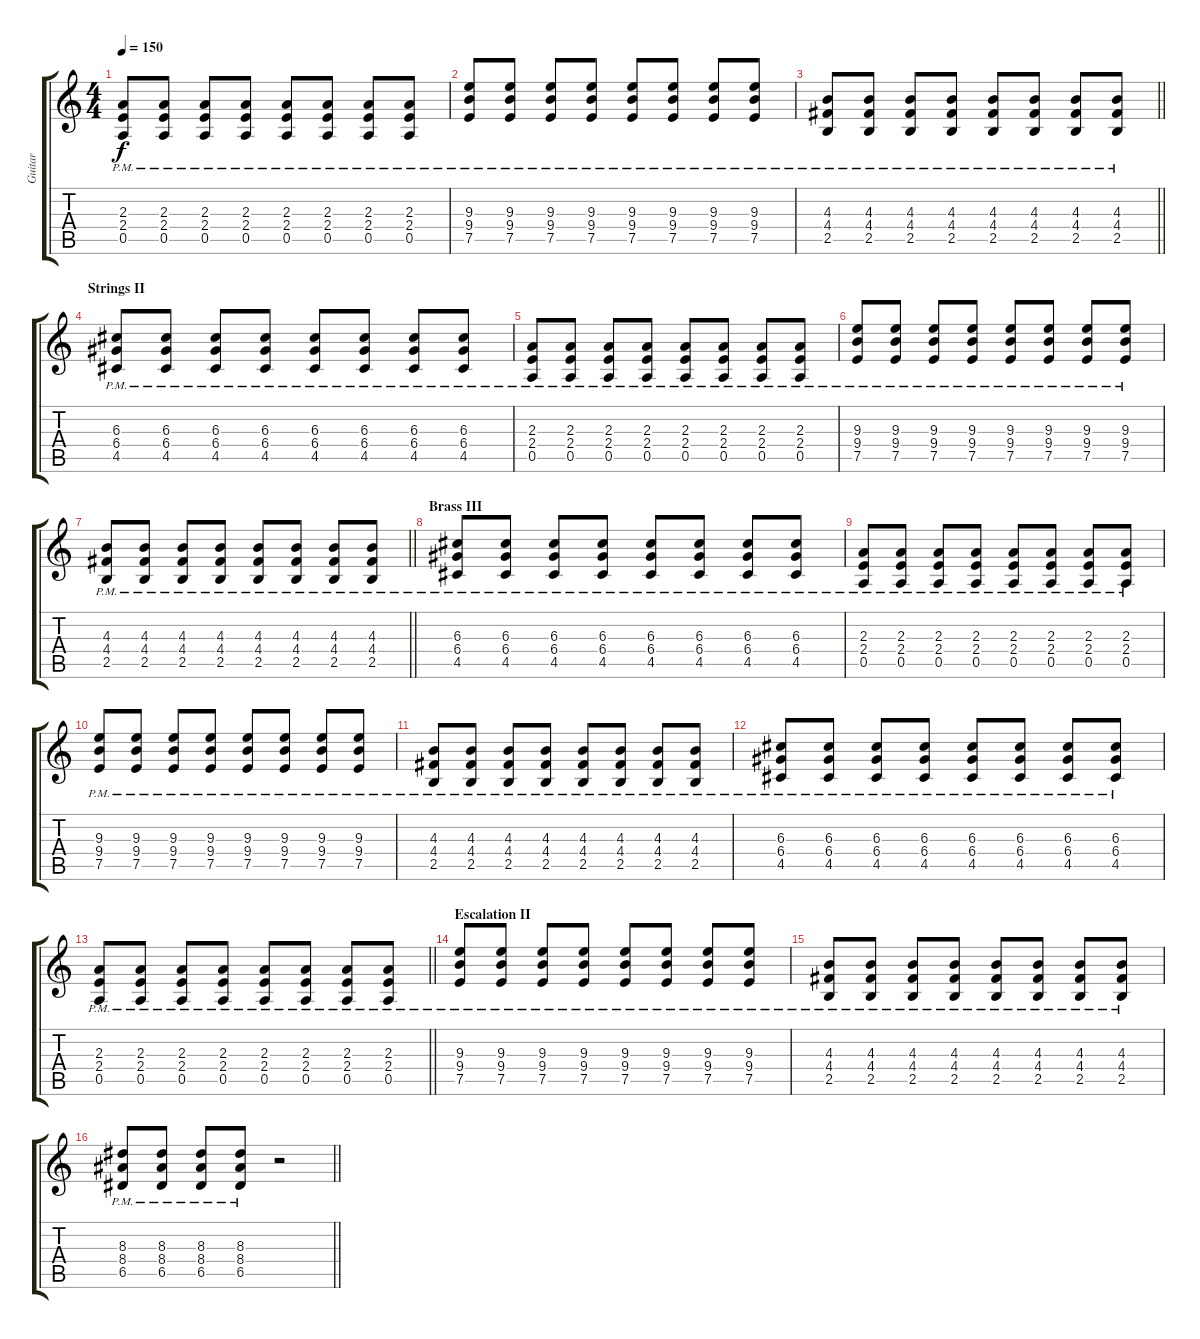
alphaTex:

\track ("Guitar" "Guitar") {instrument acousticguitarsteel}
\staff {score tabs}
\tuning (E4 B3 G3 D3 A2 E2) {hide}
\ts (4 4)
\tempo 150
\clef g2
\ks c
(2.3{pm} 2.4{pm} 0.5{pm}).8{dy f} (2.3{pm} 2.4{pm} 0.5{pm}).8 (2.3{pm} 2.4{pm} 0.5{pm}).8 (2.3{pm} 2.4{pm} 0.5{pm}).8 (2.3{pm} 2.4{pm} 0.5{pm}).8 (2.3{pm} 2.4{pm} 0.5{pm}).8 (2.3{pm} 2.4{pm} 0.5{pm}).8 (2.3{pm} 2.4{pm} 0.5{pm}).8 |
(9.3{pm} 9.4{pm} 7.5{pm}).8 (9.3{pm} 9.4{pm} 7.5{pm}).8 (9.3{pm} 9.4{pm} 7.5{pm}).8 (9.3{pm} 9.4{pm} 7.5{pm}).8 (9.3{pm} 9.4{pm} 7.5{pm}).8 (9.3{pm} 9.4{pm} 7.5{pm}).8 (9.3{pm} 9.4{pm} 7.5{pm}).8 (9.3{pm} 9.4{pm} 7.5{pm}).8 |
\barLineRight lightlight
(4.3{pm} 4.4{pm} 2.5{pm}).8 (4.3{pm} 4.4{pm} 2.5{pm}).8 (4.3{pm} 4.4{pm} 2.5{pm}).8 (4.3{pm} 4.4{pm} 2.5{pm}).8 (4.3{pm} 4.4{pm} 2.5{pm}).8 (4.3{pm} 4.4{pm} 2.5{pm}).8 (4.3{pm} 4.4{pm} 2.5{pm}).8 (4.3{pm} 4.4{pm} 2.5{pm}).8 |
\section ("" "Strings II")
(6.3{pm} 6.4{pm} 4.5{pm}).8 (6.3{pm} 6.4{pm} 4.5{pm}).8 (6.3{pm} 6.4{pm} 4.5{pm}).8 (6.3{pm} 6.4{pm} 4.5{pm}).8 (6.3{pm} 6.4{pm} 4.5{pm}).8 (6.3{pm} 6.4{pm} 4.5{pm}).8 (6.3{pm} 6.4{pm} 4.5{pm}).8 (6.3{pm} 6.4{pm} 4.5{pm}).8 |
(2.3{pm} 2.4{pm} 0.5{pm}).8 (2.3{pm} 2.4{pm} 0.5{pm}).8 (2.3{pm} 2.4{pm} 0.5{pm}).8 (2.3{pm} 2.4{pm} 0.5{pm}).8 (2.3{pm} 2.4{pm} 0.5{pm}).8 (2.3{pm} 2.4{pm} 0.5{pm}).8 (2.3{pm} 2.4{pm} 0.5{pm}).8 (2.3{pm} 2.4{pm} 0.5{pm}).8 |
(9.3{pm} 9.4{pm} 7.5{pm}).8 (9.3{pm} 9.4{pm} 7.5{pm}).8 (9.3{pm} 9.4{pm} 7.5{pm}).8 (9.3{pm} 9.4{pm} 7.5{pm}).8 (9.3{pm} 9.4{pm} 7.5{pm}).8 (9.3{pm} 9.4{pm} 7.5{pm}).8 (9.3{pm} 9.4{pm} 7.5{pm}).8 (9.3{pm} 9.4{pm} 7.5{pm}).8 |
\barLineRight lightlight
(4.3{pm} 4.4{pm} 2.5{pm}).8 (4.3{pm} 4.4{pm} 2.5{pm}).8 (4.3{pm} 4.4{pm} 2.5{pm}).8 (4.3{pm} 4.4{pm} 2.5{pm}).8 (4.3{pm} 4.4{pm} 2.5{pm}).8 (4.3{pm} 4.4{pm} 2.5{pm}).8 (4.3{pm} 4.4{pm} 2.5{pm}).8 (4.3{pm} 4.4{pm} 2.5{pm}).8 |
\section ("" "Brass III")
(6.3{pm} 6.4{pm} 4.5{pm}).8 (6.3{pm} 6.4{pm} 4.5{pm}).8 (6.3{pm} 6.4{pm} 4.5{pm}).8 (6.3{pm} 6.4{pm} 4.5{pm}).8 (6.3{pm} 6.4{pm} 4.5{pm}).8 (6.3{pm} 6.4{pm} 4.5{pm}).8 (6.3{pm} 6.4{pm} 4.5{pm}).8 (6.3{pm} 6.4{pm} 4.5{pm}).8 |
(2.3{pm} 2.4{pm} 0.5{pm}).8 (2.3{pm} 2.4{pm} 0.5{pm}).8 (2.3{pm} 2.4{pm} 0.5{pm}).8 (2.3{pm} 2.4{pm} 0.5{pm}).8 (2.3{pm} 2.4{pm} 0.5{pm}).8 (2.3{pm} 2.4{pm} 0.5{pm}).8 (2.3{pm} 2.4{pm} 0.5{pm}).8 (2.3{pm} 2.4{pm} 0.5{pm}).8 |
(9.3{pm} 9.4{pm} 7.5{pm}).8 (9.3{pm} 9.4{pm} 7.5{pm}).8 (9.3{pm} 9.4{pm} 7.5{pm}).8 (9.3{pm} 9.4{pm} 7.5{pm}).8 (9.3{pm} 9.4{pm} 7.5{pm}).8 (9.3{pm} 9.4{pm} 7.5{pm}).8 (9.3{pm} 9.4{pm} 7.5{pm}).8 (9.3{pm} 9.4{pm} 7.5{pm}).8 |
(4.3{pm} 4.4{pm} 2.5{pm}).8 (4.3{pm} 4.4{pm} 2.5{pm}).8 (4.3{pm} 4.4{pm} 2.5{pm}).8 (4.3{pm} 4.4{pm} 2.5{pm}).8 (4.3{pm} 4.4{pm} 2.5{pm}).8 (4.3{pm} 4.4{pm} 2.5{pm}).8 (4.3{pm} 4.4{pm} 2.5{pm}).8 (4.3{pm} 4.4{pm} 2.5{pm}).8 |
(6.3{pm} 6.4{pm} 4.5{pm}).8 (6.3{pm} 6.4{pm} 4.5{pm}).8 (6.3{pm} 6.4{pm} 4.5{pm}).8 (6.3{pm} 6.4{pm} 4.5{pm}).8 (6.3{pm} 6.4{pm} 4.5{pm}).8 (6.3{pm} 6.4{pm} 4.5{pm}).8 (6.3{pm} 6.4{pm} 4.5{pm}).8 (6.3{pm} 6.4{pm} 4.5{pm}).8 |
\barLineRight lightlight
(2.3{pm} 2.4{pm} 0.5{pm}).8 (2.3{pm} 2.4{pm} 0.5{pm}).8 (2.3{pm} 2.4{pm} 0.5{pm}).8 (2.3{pm} 2.4{pm} 0.5{pm}).8 (2.3{pm} 2.4{pm} 0.5{pm}).8 (2.3{pm} 2.4{pm} 0.5{pm}).8 (2.3{pm} 2.4{pm} 0.5{pm}).8 (2.3{pm} 2.4{pm} 0.5{pm}).8 |
\section ("" "Escalation II")
(9.3{pm} 9.4{pm} 7.5{pm}).8 (9.3{pm} 9.4{pm} 7.5{pm}).8 (9.3{pm} 9.4{pm} 7.5{pm}).8 (9.3{pm} 9.4{pm} 7.5{pm}).8 (9.3{pm} 9.4{pm} 7.5{pm}).8 (9.3{pm} 9.4{pm} 7.5{pm}).8 (9.3{pm} 9.4{pm} 7.5{pm}).8 (9.3{pm} 9.4{pm} 7.5{pm}).8 |
(4.3{pm} 4.4{pm} 2.5{pm}).8 (4.3{pm} 4.4{pm} 2.5{pm}).8 (4.3{pm} 4.4{pm} 2.5{pm}).8 (4.3{pm} 4.4{pm} 2.5{pm}).8 (4.3{pm} 4.4{pm} 2.5{pm}).8 (4.3{pm} 4.4{pm} 2.5{pm}).8 (4.3{pm} 4.4{pm} 2.5{pm}).8 (4.3{pm} 4.4{pm} 2.5{pm}).8 |
\barLineRight lightlight
(8.3{pm} 8.4{pm} 6.5{pm}).8 (8.3{pm} 8.4{pm} 6.5{pm}).8 (8.3{pm} 8.4{pm} 6.5{pm}).8 (8.3{pm} 8.4{pm} 6.5{pm}).8 r.2
